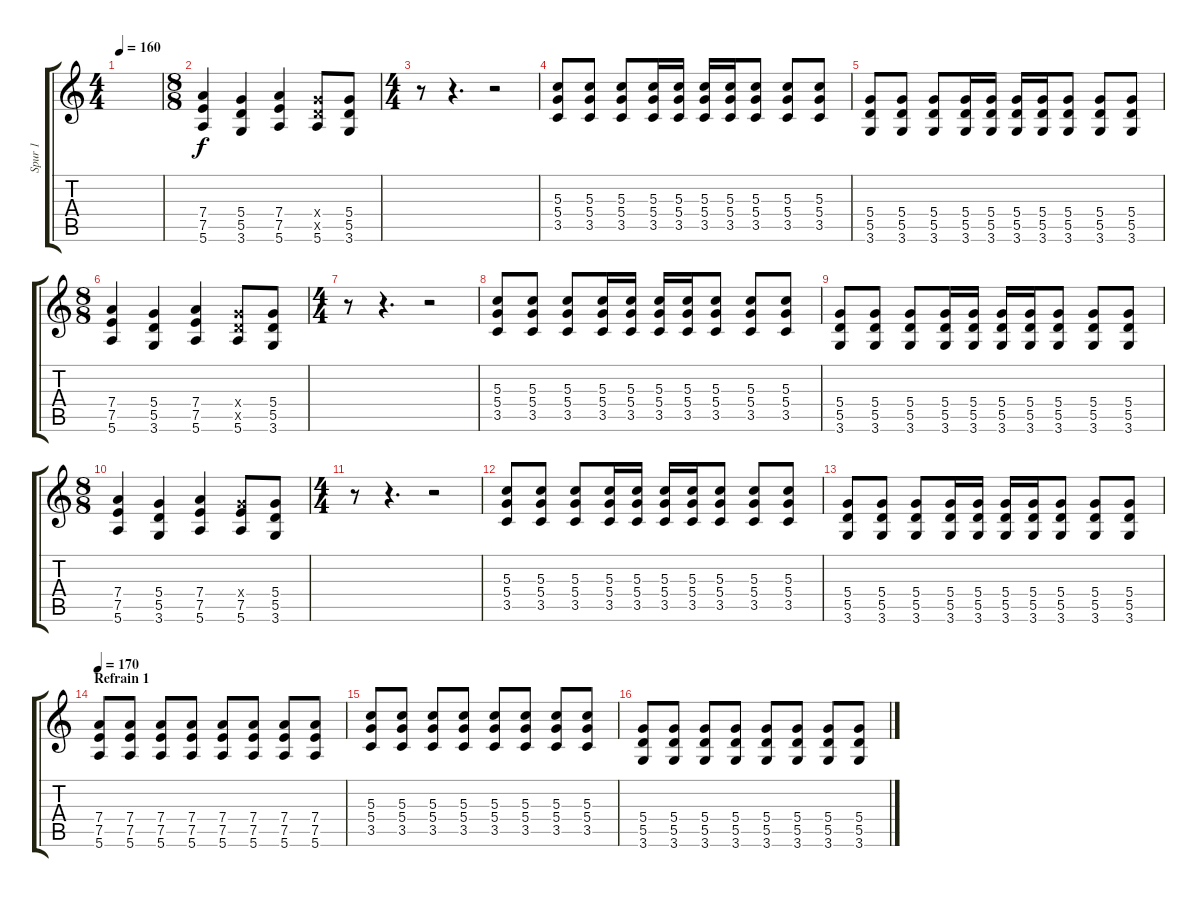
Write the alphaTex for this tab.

\track ("Spur 1" "Spur 1") {instrument distortionguitar}
\staff {score tabs}
\tuning (E4 B3 G3 D3 A2 E2) {hide}
\ts (4 4)
\tempo 160
\clef g2
\ks c
|
\ts (8 8)
(7.4 7.5 5.6).4 (5.4 5.5 3.6).4 (7.4 7.5 5.6).4 (5.4{x} 5.5{x} 5.6).8 (5.4 5.5 3.6).8 |
\ts (4 4)
r.8 r.4{d} r.2 |
(5.3 5.4 3.5).8 (5.3 5.4 3.5).8 (5.3 5.4 3.5).8 (5.3 5.4 3.5).16 (5.3 5.4 3.5).16 (5.3 5.4 3.5).16 (5.3 5.4 3.5).16 (5.3 5.4 3.5).8 (5.3 5.4 3.5).8 (5.3 5.4 3.5).8 |
(5.4 5.5 3.6).8 (5.4 5.5 3.6).8 (5.4 5.5 3.6).8 (5.4 5.5 3.6).16 (5.4 5.5 3.6).16 (5.4 5.5 3.6).16 (5.4 5.5 3.6).16 (5.4 5.5 3.6).8 (5.4 5.5 3.6).8 (5.4 5.5 3.6).8 |
\ts (8 8)
(7.4 7.5 5.6).4 (5.4 5.5 3.6).4 (7.4 7.5 5.6).4 (5.4{x} 5.5{x} 5.6).8 (5.4 5.5 3.6).8 |
\ts (4 4)
r.8 r.4{d} r.2 |
(5.3 5.4 3.5).8 (5.3 5.4 3.5).8 (5.3 5.4 3.5).8 (5.3 5.4 3.5).16 (5.3 5.4 3.5).16 (5.3 5.4 3.5).16 (5.3 5.4 3.5).16 (5.3 5.4 3.5).8 (5.3 5.4 3.5).8 (5.3 5.4 3.5).8 |
(5.4 5.5 3.6).8 (5.4 5.5 3.6).8 (5.4 5.5 3.6).8 (5.4 5.5 3.6).16 (5.4 5.5 3.6).16 (5.4 5.5 3.6).16 (5.4 5.5 3.6).16 (5.4 5.5 3.6).8 (5.4 5.5 3.6).8 (5.4 5.5 3.6).8 |
\ts (8 8)
(7.4 7.5 5.6).4 (5.4 5.5 3.6).4 (7.4 7.5 5.6).4 (5.4{x} 7.5 5.6).8 (5.4 5.5 3.6).8 |
\ts (4 4)
r.8 r.4{d} r.2 |
(5.3 5.4 3.5).8 (5.3 5.4 3.5).8 (5.3 5.4 3.5).8 (5.3 5.4 3.5).16 (5.3 5.4 3.5).16 (5.3 5.4 3.5).16 (5.3 5.4 3.5).16 (5.3 5.4 3.5).8 (5.3 5.4 3.5).8 (5.3 5.4 3.5).8 |
(5.4 5.5 3.6).8 (5.4 5.5 3.6).8 (5.4 5.5 3.6).8 (5.4 5.5 3.6).16 (5.4 5.5 3.6).16 (5.4 5.5 3.6).16 (5.4 5.5 3.6).16 (5.4 5.5 3.6).8 (5.4 5.5 3.6).8 (5.4 5.5 3.6).8 |
\section ("" "Refrain 1")
\tempo 170
(7.4 7.5 5.6).8 (7.4 7.5 5.6).8 (7.4 7.5 5.6).8 (7.4 7.5 5.6).8 (7.4 7.5 5.6).8 (7.4 7.5 5.6).8 (7.4 7.5 5.6).8 (7.4 7.5 5.6).8 |
(5.3 5.4 3.5).8 (5.3 5.4 3.5).8 (5.3 5.4 3.5).8 (5.3 5.4 3.5).8 (5.3 5.4 3.5).8 (5.3 5.4 3.5).8 (5.3 5.4 3.5).8 (5.3 5.4 3.5).8 |
(5.4 5.5 3.6).8 (5.4 5.5 3.6).8 (5.4 5.5 3.6).8 (5.4 5.5 3.6).8 (5.4 5.5 3.6).8 (5.4 5.5 3.6).8 (5.4 5.5 3.6).8 (5.4 5.5 3.6).8
